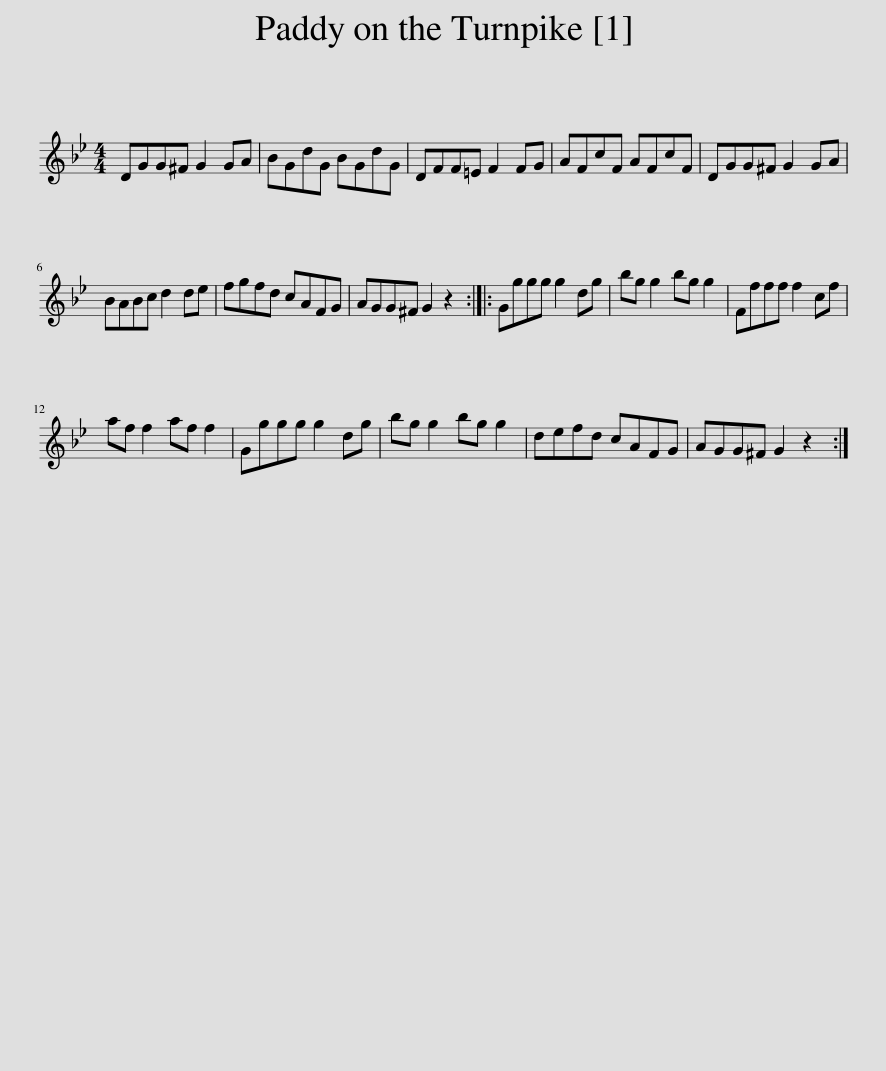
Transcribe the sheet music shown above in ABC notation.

X:1
L:1/8
M:4/4
I:linebreak $
K:Gmin
V:1 treble
V:1
 DGG^F G2 GA | BGdG BGdG | DFF=E F2 FG | AFcF AFcF | DGG^F G2 GA |$ %5
 BABc d2 de | fgfd cAFG | AGG^F G2 z2 :: Gggg g2 dg | bg g2 bg g2 | %10
 Ffff f2 cf |$ af f2 af f2 | Gggg g2 dg | bg g2 bg g2 | defd cAFG | %15
 AGG^F G2 z2 :| %16
